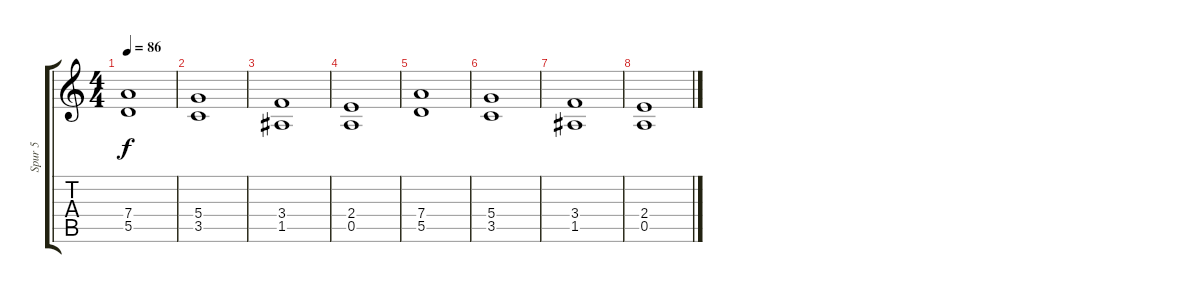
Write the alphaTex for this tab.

\track ("Spur 5" "Spur 5") {instrument distortionguitar}
\staff {score tabs}
\tuning (E4 B3 G3 D3 A2 D2) {hide}
\ts (4 4)
\tempo 86
\clef g2
\ks c
(7.4 5.5).1{dy f} |
(5.4 3.5).1 |
(3.4 1.5).1 |
(2.4 0.5).1 |
(7.4 5.5).1 |
(5.4 3.5).1 |
(3.4 1.5).1 |
(2.4 0.5).1
